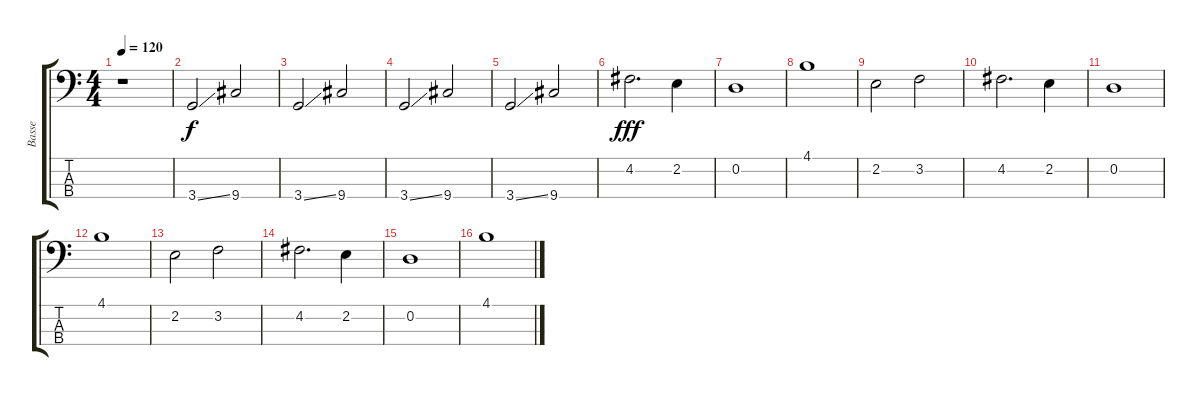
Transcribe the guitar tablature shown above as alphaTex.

\track ("Basse" "Basse") {instrument electricbasspick}
\staff {score tabs}
\tuning (G2 D2 A1 E1) {hide}
\ts (4 4)
\tempo 120
\clef f4
\ks c
r.1{dy f instrument electricbasspick} |
3.4{ss}.2 9.4.2 |
3.4{ss}.2 9.4.2 |
3.4{ss}.2 9.4.2 |
3.4{ss}.2 9.4.2 |
4.2.2{d dy fff} 2.2.4 |
0.2.1 |
4.1.1 |
2.2.2 3.2.2 |
4.2.2{d} 2.2.4 |
0.2.1 |
4.1.1 |
2.2.2 3.2.2 |
4.2.2{d} 2.2.4 |
0.2.1 |
4.1.1
